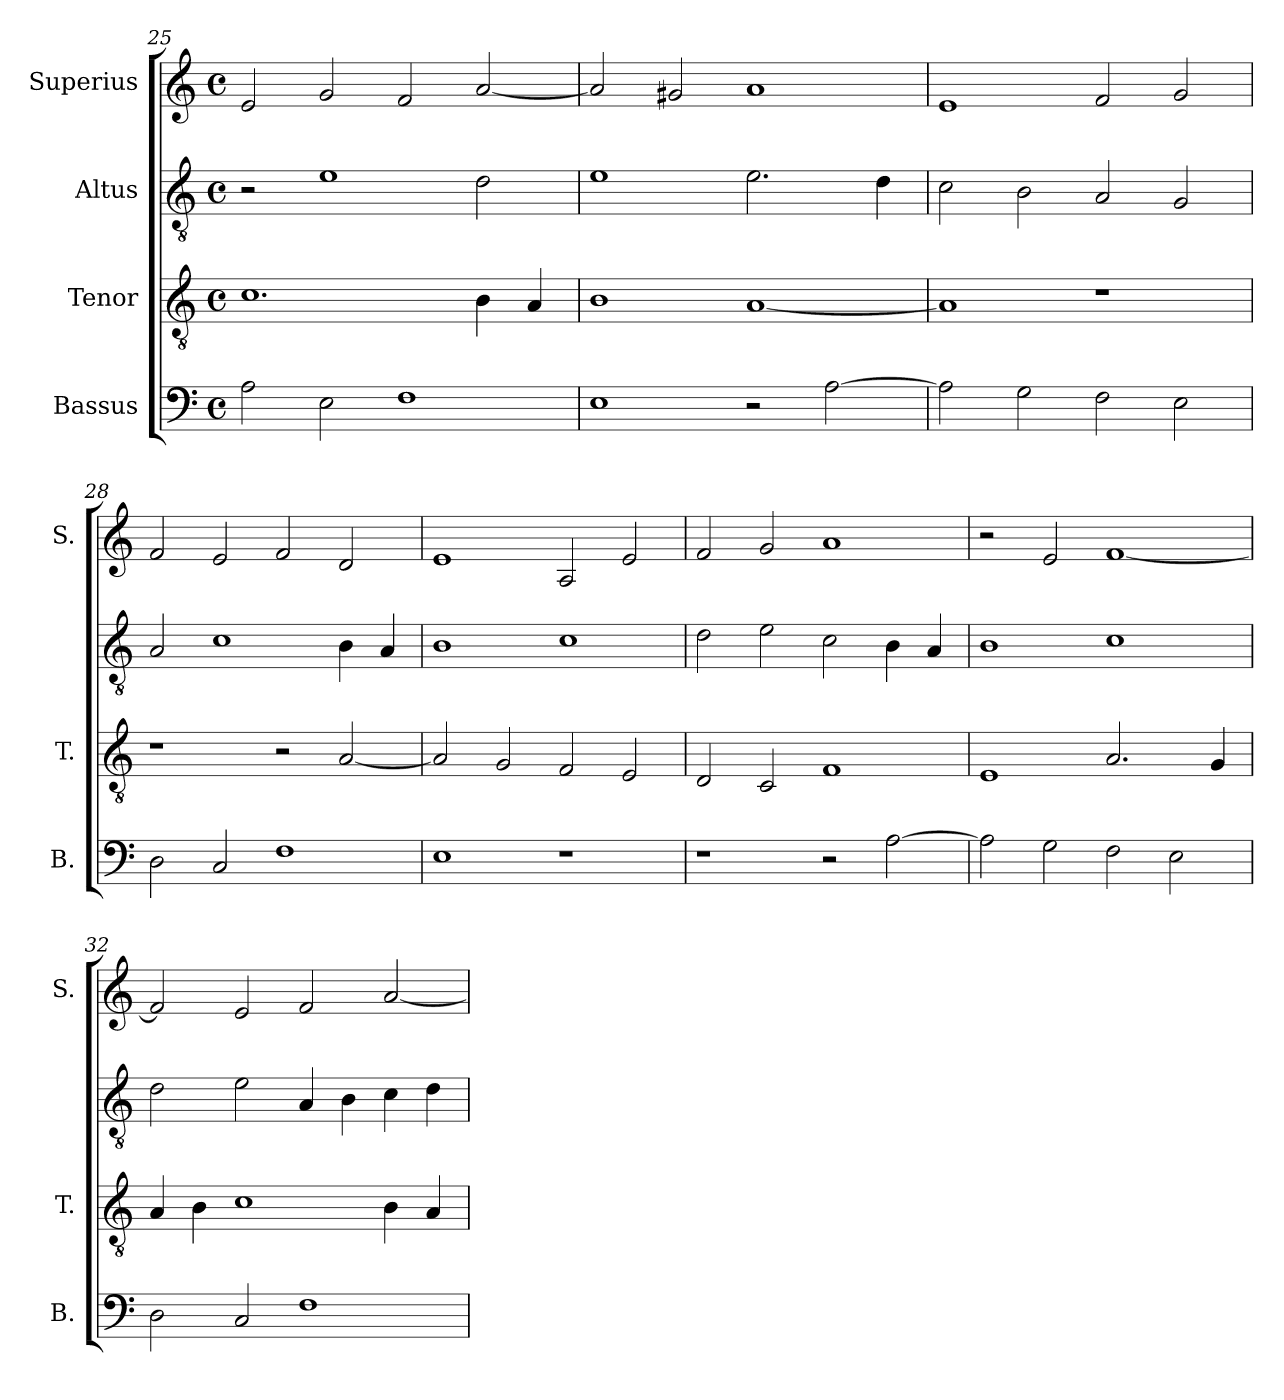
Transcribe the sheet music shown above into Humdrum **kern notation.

**kern	**kern	**kern	**kern
*part4	*part3	*part2	*part1
*staff4	*staff3	*staff2	*staff1
*I"Bassus	*I"Tenor	*I"Altus	*I"Superius
*I'B.	*I'T.	*	*I'S.
*clefF4	*clefGv2	*clefGv2	*clefG2
*	*ITrd7c12	*ITrd7c12	*
*k[]	*k[]	*k[]	*k[]
*C:	*C:	*C:	*C:
*M4/4	*M4/4	*M4/4	*M4/4
*met(c)	*met(c)	*met(c)	*met(c)
=25	=25	=25	=25
2Ai\	1.Ci	2r	2ei/
2Ei\	.	1Ei	2gi/
1Fi	.	.	2fi/
.	4BBi\	2Di\	[<2ai/
.	4AAi/	.	.
!!LO:LB:g=z
=26	=26	=26	=26
1Ei	1BBi	1Ei	2ai/]
.	.	.	2g#Xi/
2r	[<1AAi	2.Ei\	1ai
[>2Ai\	.	.	.
.	.	4Di\	.
=27	=27	=27	=27
2Ai\]	1AAi]	2Ci\	1ei
2Gi\	.	2BBi\	.
2Fi\	1r	2AAi/	2fi/
2Ei\	.	2GGi/	2gi/
=28	=28	=28	=28
2Di\	1r	2AAi/	2fi/
2Ci/	.	1Ci	2ei/
1Fi	2r	.	2fi/
.	[<2AAi/	4BBi\	2di/
.	.	4AAi/	.
=29	=29	=29	=29
1Ei	2AAi/]	1BBi	1ei
.	2GGi/	.	.
1r	2FFi/	1Ci	2Ai/
.	2EEi/	.	2ei/
=30	=30	=30	=30
1r	2DDi/	2Di\	2fi/
.	2CCi/	2Ei\	2gi/
2r	1FFi	2Ci\	1ai
[>2Ai\	.	4BBi\	.
.	.	4AAi/	.
!!LO:PB:g=z
=31	=31	=31	=31
2Ai\]	1EEi	1BBi	2r
2Gi\	.	.	2ei/
2Fi\	2.AAi/	1Ci	[<1fi
2Ei\	.	.	.
.	4GGi/	.	.
=32	=32	=32	=32
2Di\	4AAi/	2Di\	2fi/]
.	4BBi\	.	.
2Ci/	1Ci	2Ei\	2ei/
1Fi	.	4AAi/	2fi/
.	.	4BBi\	.
.	4BBi\	4Ci\	[<2ai/
.	4AAi/	4Di\	.
=	=	=	=
*-	*-	*-	*-
